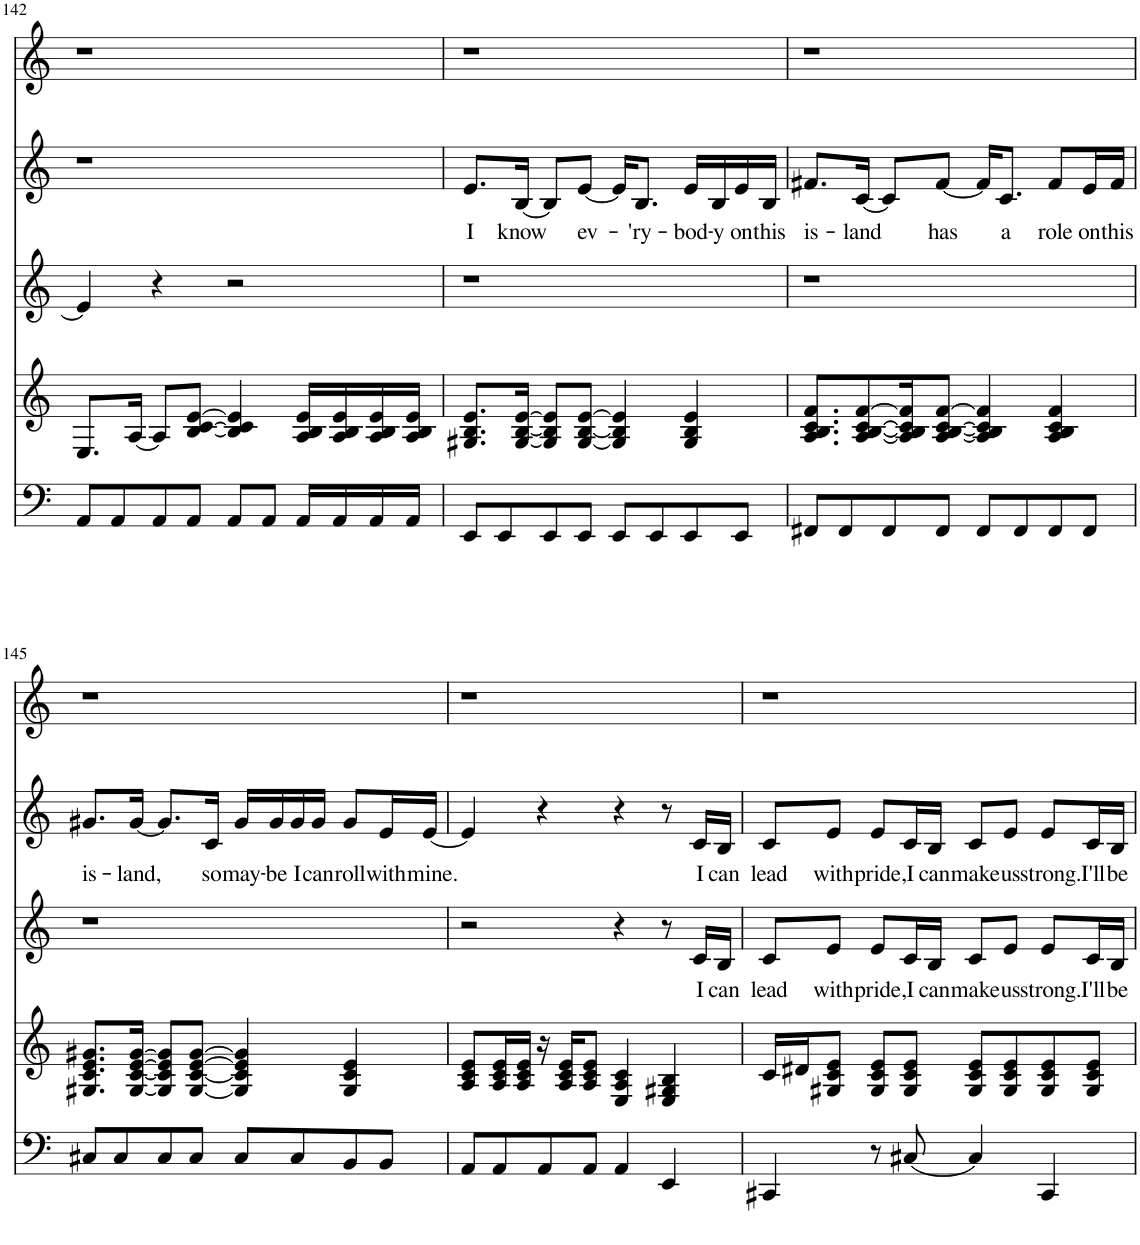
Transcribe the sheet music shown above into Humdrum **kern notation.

**kern	**kern	**kern	**text	**kern	**text	**kern
*part5	*part4	*part3	*part3	*part2	*part2	*part1
*staff5	*staff4	*staff3	*staff3	*staff2	*staff2	*staff1
*I"Piano	*I"Piano	*I"Part II	*	*I"Part I	*	*I"Solo
*I'Pno	*I'Pno	*	*	*	*	*
!!LO:PB:g=z
*clefF4	*clefG2	*clefG2	*	*clefG2	*	*clefG2
*k[]	*k[]	*k[]	*	*k[]	*	*k[]
*M4/4	*M4/4	*M4/4	*	*M4/4	*	*M4/4
=142	=142	=142	=142	=142	=142	=142
8AA/L	8.E/L	4e/]	.	1r	.	1r
8AA/	.	.	.	.	.	.
.	[16A/Jk	.	.	.	.	.
8AA/	8A/L]	4r	.	.	.	.
8AA/J	[8B/ [8c/ [8e/J	.	.	.	.	.
8AA/L	4B/] 4c/] 4e/]	2r	.	.	.	.
8AA/J	.	.	.	.	.	.
16AA/LL	16A/ 16B/ 16e/LL	.	.	.	.	.
16AA/	16A/ 16B/ 16e/	.	.	.	.	.
16AA/	16A/ 16B/ 16e/	.	.	.	.	.
16AA/JJ	16A/ 16B/ 16e/JJ	.	.	.	.	.
=143	=143	=143	=143	=143	=143	=143
!	!	!	!	!	!LO:LY:b	!
8EE/L	8.G#X/ 8.B/ 8.e/L	1r	.	8.e/L	I	1r
8EE/	.	.	.	.	.	.
!	!	!	!	!	!LO:LY:b	!
.	[16G#/ [16B/ [16e/Jk	.	.	[16B/Jk	know	.
8EE/	8G#/] 8B/] 8e/]L	.	.	8B/L]	.	.
!	!	!	!	!	!LO:LY:b	!
8EE/J	[8G#/ [8B/ [8e/J	.	.	[8e/J	ev-	.
8EE/L	4G#/] 4B/] 4e/]	.	.	16e/KL]	.	.
!	!	!	!	!	!LO:LY:b	!
.	.	.	.	8.B/J	-'ry-	.
8EE/	.	.	.	.	.	.
!	!	!	!	!	!LO:LY:b	!
8EE/	4G#/ 4B/ 4e/	.	.	16e/LL	-bod-	.
!	!	!	!	!	!LO:LY:b	!
.	.	.	.	16B/	-y	.
!	!	!	!	!	!LO:LY:b	!
8EE/J	.	.	.	16e/	on	.
!	!	!	!	!	!LO:LY:b	!
.	.	.	.	16B/JJ	this	.
=144	=144	=144	=144	=144	=144	=144
!	!	!	!	!	!LO:LY:b	!
8FF#X/L	8.A/ 8.B/ 8.c/ 8.f/L	1r	.	8.f#X/L	is-	1r
8FF#/	.	.	.	.	.	.
!	!	!	!	!	!LO:LY:b	!
.	[8A/ [8B/ [8c/ [8f/	.	.	[16c/Jk	-land	.
8FF#/	.	.	.	8c/L]	.	.
.	16A/] 16B/] 16c/] 16f/]K	.	.	.	.	.
!	!	!	!	!	!LO:LY:b	!
8FF#/J	[8A/ [8B/ [8c/ [8f/J	.	.	[8f#/J	has	.
8FF#/L	4A/] 4B/] 4c/] 4f/]	.	.	16f#/KL]	.	.
!	!	!	!	!	!LO:LY:b	!
.	.	.	.	8.c/J	a	.
8FF#/	.	.	.	.	.	.
!	!	!	!	!	!LO:LY:b	!
8FF#/	4A/ 4B/ 4c/ 4f/	.	.	8f#/L	role	.
!	!	!	!	!	!LO:LY:b	!
8FF#/J	.	.	.	16e/L	on	.
!	!	!	!	!	!LO:LY:b	!
.	.	.	.	16f#/JJ	this	.
!!LO:LB:g=z
=145	=145	=145	=145	=145	=145	=145
!	!	!	!	!	!LO:LY:b	!
8C#X/L	8.G#X/ 8.c/ 8.e/ 8.g#X/L	1r	.	8.g#X/L	is-	1r
8C#/	.	.	.	.	.	.
!	!	!	!	!	!LO:LY:b	!
.	[16G#/ [16c/ [16e/ [16g#/Jk	.	.	[16g#/Jk	-land,	.
8C#/	8G#/] 8c/] 8e/] 8g#/]L	.	.	8.g#/L]	.	.
8C#/J	[8G#/ [8c/ [8e/ [8g#/J	.	.	.	.	.
!	!	!	!	!	!LO:LY:b	!
.	.	.	.	16c/Jk	so	.
!	!	!	!	!	!LO:LY:b	!
8C#/L	4G#/] 4c/] 4e/] 4g#/]	.	.	16g#/LL	may-	.
!	!	!	!	!	!LO:LY:b	!
.	.	.	.	16g#/	-be	.
!	!	!	!	!	!LO:LY:b	!
8C#/	.	.	.	16g#/	I	.
!	!	!	!	!	!LO:LY:b	!
.	.	.	.	16g#/JJ	can	.
!	!	!	!	!	!LO:LY:b	!
8BB/	4G#/ 4c/ 4e/	.	.	8g#/L	roll	.
!	!	!	!	!	!LO:LY:b	!
8BB/J	.	.	.	16e/L	with	.
!	!	!	!	!	!LO:LY:b	!
.	.	.	.	[16e/JJ	mine.	.
=146	=146	=146	=146	=146	=146	=146
8AA/L	8A/ 8c/ 8e/L	2r	.	4e/]	.	1r
8AA/	16A/ 16c/ 16e/L	.	.	.	.	.
.	16A/ 16c/ 16e/JJ	.	.	.	.	.
8AA/	16r	.	.	4r	.	.
.	16A/ 16c/ 16e/KL	.	.	.	.	.
8AA/J	8A/ 8c/ 8e/J	.	.	.	.	.
4AA/	4E/ 4A/ 4c/	4r	.	4r	.	.
4EE/	4E/ 4G#X/ 4B/	8r	.	8r	.	.
!	!	!	!LO:LY:b	!	!LO:LY:b	!
.	.	16c/LL	I	16c/LL	I	.
!	!	!	!LO:LY:b	!	!LO:LY:b	!
.	.	16B/JJ	can	16B/JJ	can	.
=147	=147	=147	=147	=147	=147	=147
!	!	!	!LO:LY:b	!	!LO:LY:b	!
4CC#X/	16c/LL	8c/L	lead	8c/L	lead	1r
.	16d#X/J	.	.	.	.	.
!	!	!	!LO:LY:b	!	!LO:LY:b	!
.	8G#X/ 8c/ 8e/J	8e/J	with	8e/J	with	.
!	!	!	!LO:LY:b	!	!LO:LY:b	!
8r	8G#/ 8c/ 8e/L	8e/L	pride,	8e/L	pride,	.
!	!	!	!LO:LY:b	!	!LO:LY:b	!
[8C#X/	8G#/ 8c/ 8e/J	16c/L	I	16c/L	I	.
!	!	!	!LO:LY:b	!	!LO:LY:b	!
.	.	16B/JJ	can	16B/JJ	can	.
!	!	!	!LO:LY:b	!	!LO:LY:b	!
4C#/]	8G#/ 8c/ 8e/L	8c/L	make	8c/L	make	.
!	!	!	!LO:LY:b	!	!LO:LY:b	!
.	8G#/ 8c/ 8e/	8e/J	us	8e/J	us	.
!	!	!	!LO:LY:b	!	!LO:LY:b	!
4CC#/	8G#/ 8c/ 8e/	8e/L	strong.	8e/L	strong.	.
!	!	!	!LO:LY:b	!	!LO:LY:b	!
.	8G#/ 8c/ 8e/J	16c/L	I'll	16c/L	I'll	.
!	!	!	!LO:LY:b	!	!LO:LY:b	!
.	.	16B/JJ	be	16B/JJ	be	.
=	=	=	=	=	=	=
*-	*-	*-	*-	*-	*-	*-
